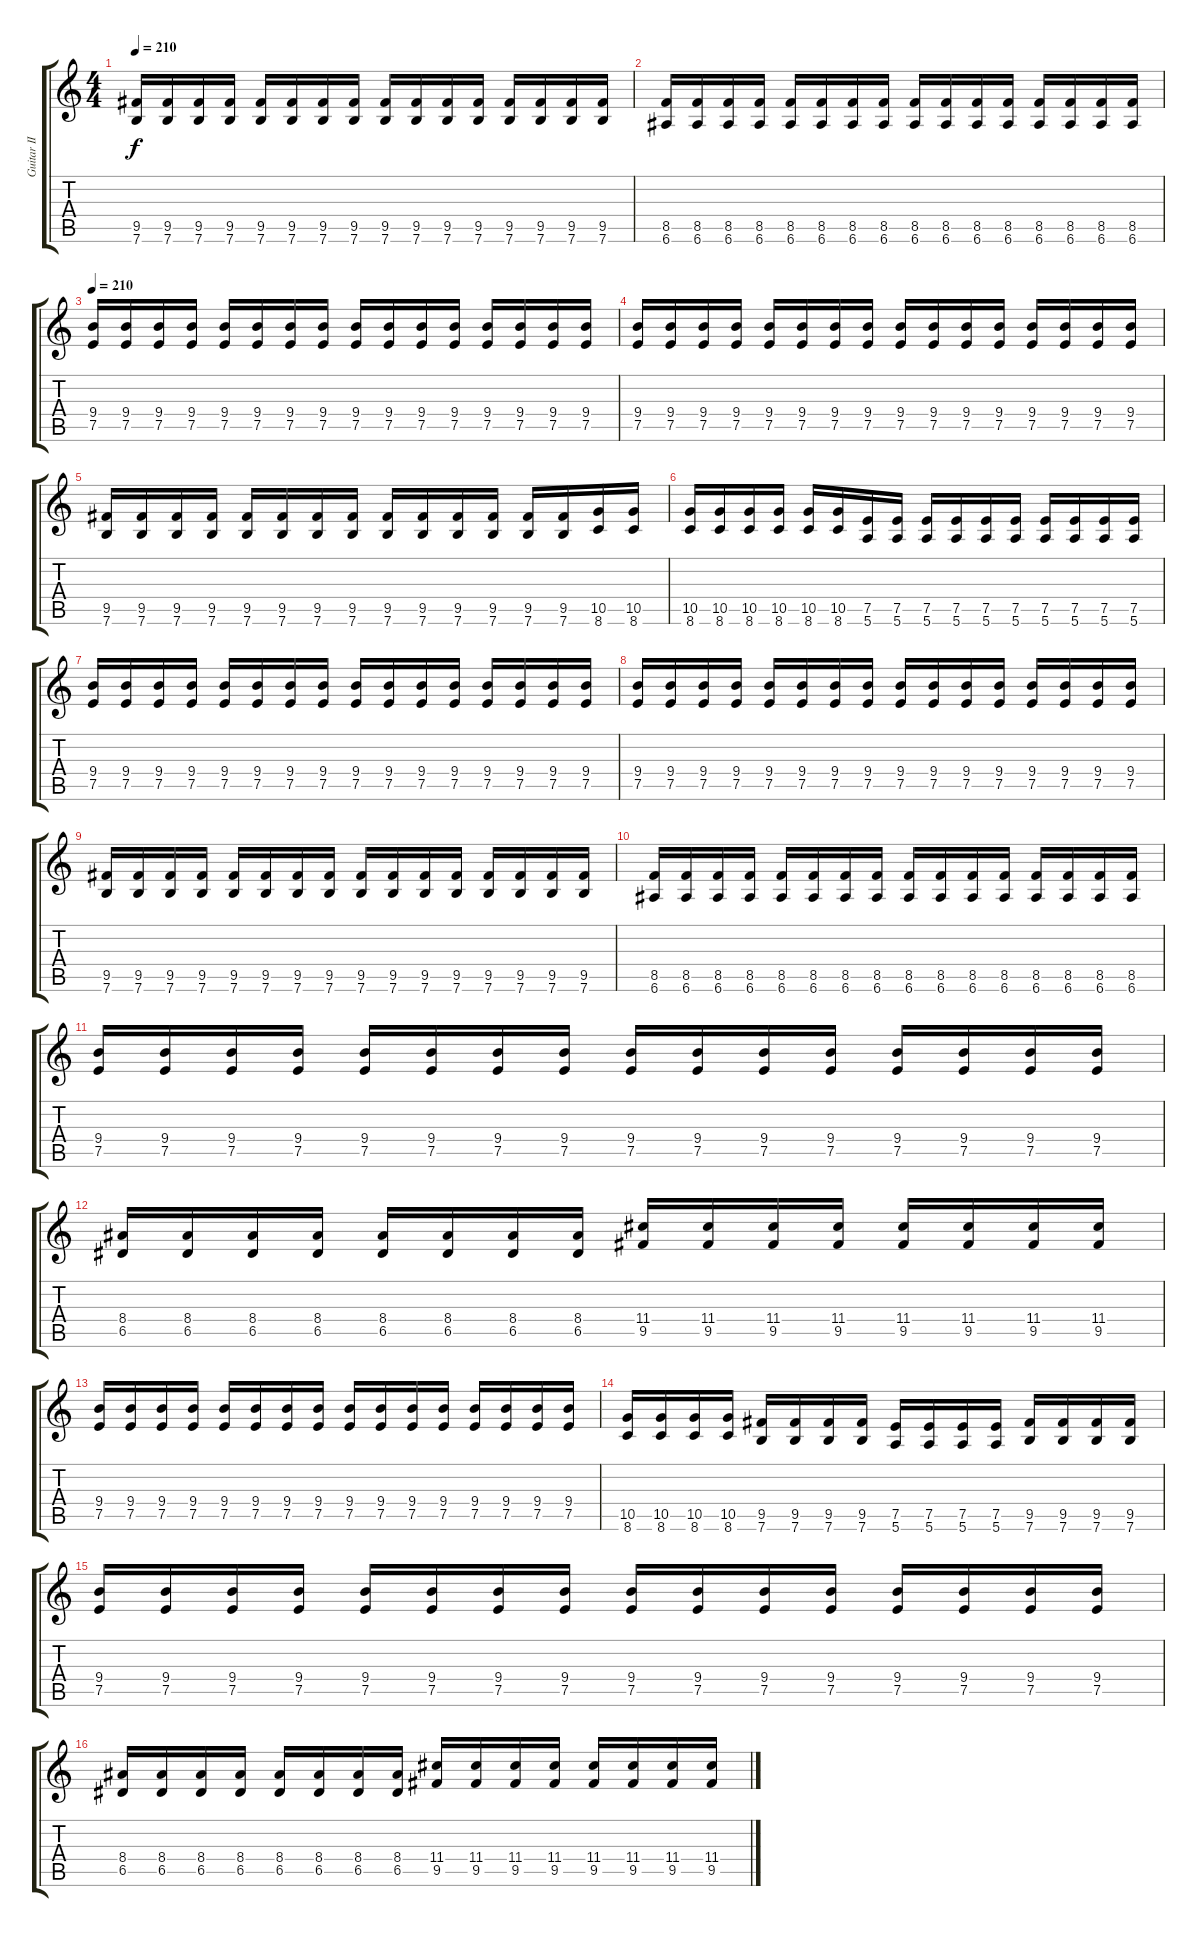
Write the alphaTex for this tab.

\track ("Guitar II" "Guitar II") {instrument distortionguitar}
\staff {score tabs}
\tuning (E4 B3 G3 D3 A2 E2) {hide}
\ts (4 4)
\tempo 210
\clef g2
\ks c
(9.5 7.6).16{dy f} (9.5 7.6).16 (9.5 7.6).16 (9.5 7.6).16 (9.5 7.6).16 (9.5 7.6).16 (9.5 7.6).16 (9.5 7.6).16 (9.5 7.6).16 (9.5 7.6).16 (9.5 7.6).16 (9.5 7.6).16 (9.5 7.6).16 (9.5 7.6).16 (9.5 7.6).16 (9.5 7.6).16 |
(8.5 6.6).16 (8.5 6.6).16 (8.5 6.6).16 (8.5 6.6).16 (8.5 6.6).16 (8.5 6.6).16 (8.5 6.6).16 (8.5 6.6).16 (8.5 6.6).16 (8.5 6.6).16 (8.5 6.6).16 (8.5 6.6).16 (8.5 6.6).16 (8.5 6.6).16 (8.5 6.6).16 (8.5 6.6).16 |
\tempo 210
(9.4 7.5).16 (9.4 7.5).16 (9.4 7.5).16 (9.4 7.5).16 (9.4 7.5).16 (9.4 7.5).16 (9.4 7.5).16 (9.4 7.5).16 (9.4 7.5).16 (9.4 7.5).16 (9.4 7.5).16 (9.4 7.5).16 (9.4 7.5).16 (9.4 7.5).16 (9.4 7.5).16 (9.4 7.5).16 |
(9.4 7.5).16 (9.4 7.5).16 (9.4 7.5).16 (9.4 7.5).16 (9.4 7.5).16 (9.4 7.5).16 (9.4 7.5).16 (9.4 7.5).16 (9.4 7.5).16 (9.4 7.5).16 (9.4 7.5).16 (9.4 7.5).16 (9.4 7.5).16 (9.4 7.5).16 (9.4 7.5).16 (9.4 7.5).16 |
(9.5 7.6).16 (9.5 7.6).16 (9.5 7.6).16 (9.5 7.6).16 (9.5 7.6).16 (9.5 7.6).16 (9.5 7.6).16 (9.5 7.6).16 (9.5 7.6).16 (9.5 7.6).16 (9.5 7.6).16 (9.5 7.6).16 (9.5 7.6).16 (9.5 7.6).16 (10.5 8.6).16 (10.5 8.6).16 |
(10.5 8.6).16 (10.5 8.6).16 (10.5 8.6).16 (10.5 8.6).16 (10.5 8.6).16 (10.5 8.6).16 (7.5 5.6).16 (7.5 5.6).16 (7.5 5.6).16 (7.5 5.6).16 (7.5 5.6).16 (7.5 5.6).16 (7.5 5.6).16 (7.5 5.6).16 (7.5 5.6).16 (7.5 5.6).16 |
(9.4 7.5).16 (9.4 7.5).16 (9.4 7.5).16 (9.4 7.5).16 (9.4 7.5).16 (9.4 7.5).16 (9.4 7.5).16 (9.4 7.5).16 (9.4 7.5).16 (9.4 7.5).16 (9.4 7.5).16 (9.4 7.5).16 (9.4 7.5).16 (9.4 7.5).16 (9.4 7.5).16 (9.4 7.5).16 |
(9.4 7.5).16 (9.4 7.5).16 (9.4 7.5).16 (9.4 7.5).16 (9.4 7.5).16 (9.4 7.5).16 (9.4 7.5).16 (9.4 7.5).16 (9.4 7.5).16 (9.4 7.5).16 (9.4 7.5).16 (9.4 7.5).16 (9.4 7.5).16 (9.4 7.5).16 (9.4 7.5).16 (9.4 7.5).16 |
(9.5 7.6).16 (9.5 7.6).16 (9.5 7.6).16 (9.5 7.6).16 (9.5 7.6).16 (9.5 7.6).16 (9.5 7.6).16 (9.5 7.6).16 (9.5 7.6).16 (9.5 7.6).16 (9.5 7.6).16 (9.5 7.6).16 (9.5 7.6).16 (9.5 7.6).16 (9.5 7.6).16 (9.5 7.6).16 |
(8.5 6.6).16 (8.5 6.6).16 (8.5 6.6).16 (8.5 6.6).16 (8.5 6.6).16 (8.5 6.6).16 (8.5 6.6).16 (8.5 6.6).16 (8.5 6.6).16 (8.5 6.6).16 (8.5 6.6).16 (8.5 6.6).16 (8.5 6.6).16 (8.5 6.6).16 (8.5 6.6).16 (8.5 6.6).16 |
(9.4 7.5).16 (9.4 7.5).16 (9.4 7.5).16 (9.4 7.5).16 (9.4 7.5).16 (9.4 7.5).16 (9.4 7.5).16 (9.4 7.5).16 (9.4 7.5).16 (9.4 7.5).16 (9.4 7.5).16 (9.4 7.5).16 (9.4 7.5).16 (9.4 7.5).16 (9.4 7.5).16 (9.4 7.5).16 |
(8.4 6.5).16 (8.4 6.5).16 (8.4 6.5).16 (8.4 6.5).16 (8.4 6.5).16 (8.4 6.5).16 (8.4 6.5).16 (8.4 6.5).16 (11.4 9.5).16 (11.4 9.5).16 (11.4 9.5).16 (11.4 9.5).16 (11.4 9.5).16 (11.4 9.5).16 (11.4 9.5).16 (11.4 9.5).16 |
(9.4 7.5).16 (9.4 7.5).16 (9.4 7.5).16 (9.4 7.5).16 (9.4 7.5).16 (9.4 7.5).16 (9.4 7.5).16 (9.4 7.5).16 (9.4 7.5).16 (9.4 7.5).16 (9.4 7.5).16 (9.4 7.5).16 (9.4 7.5).16 (9.4 7.5).16 (9.4 7.5).16 (9.4 7.5).16 |
(10.5 8.6).16 (10.5 8.6).16 (10.5 8.6).16 (10.5 8.6).16 (9.5 7.6).16 (9.5 7.6).16 (9.5 7.6).16 (9.5 7.6).16 (7.5 5.6).16 (7.5 5.6).16 (7.5 5.6).16 (7.5 5.6).16 (9.5 7.6).16 (9.5 7.6).16 (9.5 7.6).16 (9.5 7.6).16 |
(9.4 7.5).16 (9.4 7.5).16 (9.4 7.5).16 (9.4 7.5).16 (9.4 7.5).16 (9.4 7.5).16 (9.4 7.5).16 (9.4 7.5).16 (9.4 7.5).16 (9.4 7.5).16 (9.4 7.5).16 (9.4 7.5).16 (9.4 7.5).16 (9.4 7.5).16 (9.4 7.5).16 (9.4 7.5).16 |
(8.4 6.5).16 (8.4 6.5).16 (8.4 6.5).16 (8.4 6.5).16 (8.4 6.5).16 (8.4 6.5).16 (8.4 6.5).16 (8.4 6.5).16 (11.4 9.5).16 (11.4 9.5).16 (11.4 9.5).16 (11.4 9.5).16 (11.4 9.5).16 (11.4 9.5).16 (11.4 9.5).16 (11.4 9.5).16
